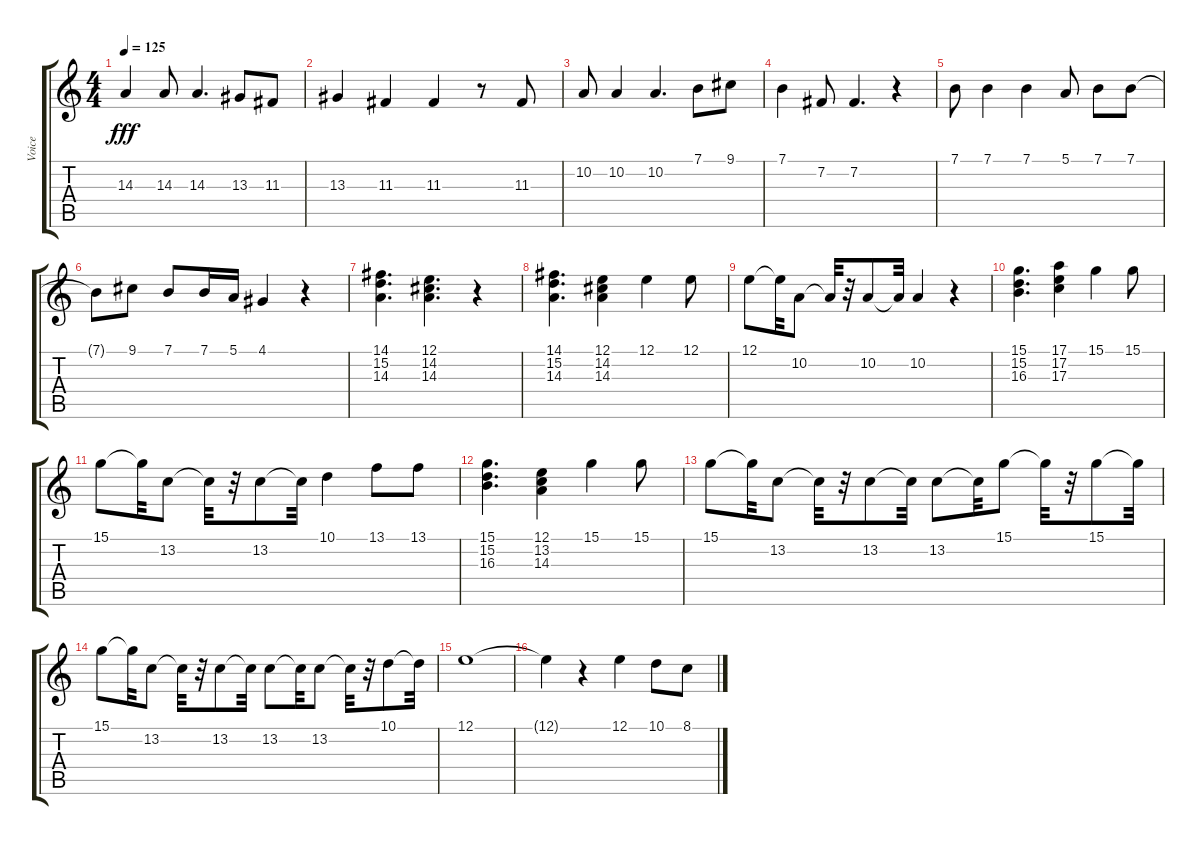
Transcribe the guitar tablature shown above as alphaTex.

\track ("Voice" "Voice") {instrument violin}
\staff {score tabs}
\tuning (E4 B3 G3 D3 A2 E2) {hide}
\ts (4 4)
\tempo 125
\clef g2
\ks c
14.3.4{dy fff} 14.3.8 14.3.4{d} 13.3.8 11.3.8 |
13.3.4 11.3.4 11.3.4 r.8 11.3.8 |
10.2.8 10.2.4 10.2.4{d} 7.1.8 9.1.8 |
7.1.4 7.2.8 7.2.4{d} r.4 |
7.1.8 7.1.4 7.1.4 5.1.8 7.1.8 7.1.8 |
7.1{t}.8 9.1.8 7.1.8 7.1.16 5.1.16 4.1.4 r.4 |
(14.1 15.2 14.3).4{d} (12.1 14.2 14.3).4{d} r.4 |
(14.1 15.2 14.3).4{d} (12.1 14.2 14.3).4 12.1.4 12.1.8 |
12.1.8 12.1{t}.32 10.2.8 10.2{t}.32 r.32 10.2.8 10.2{t}.32 10.2.4 r.4 |
(15.1 15.2 16.3).4{d} (17.1 17.2 17.3).4 15.1.4 15.1.8 |
15.1.8 15.1{t}.32 13.2.8 13.2{t}.32 r.32 13.2.8 13.2{t}.32 10.1.4 13.1.8 13.1.8 |
(15.1 15.2 16.3).4{d} (12.1 13.2 14.3).4 15.1.4 15.1.8 |
15.1.8 15.1{t}.32 13.2.8 13.2{t}.32 r.32 13.2.8 13.2{t}.32 13.2.8 13.2{t}.32 15.1.8 15.1{t}.32 r.32 15.1.8 15.1{t}.32 |
15.1.8 15.1{t}.32 13.2.8 13.2{t}.32 r.32 13.2.8 13.2{t}.32 13.2.8 13.2{t}.32 13.2.8 13.2{t}.32 r.32 10.1.8 10.1{t}.32 |
12.1.1 |
12.1{t}.4 r.4 12.1.4 10.1.8 8.1.8
